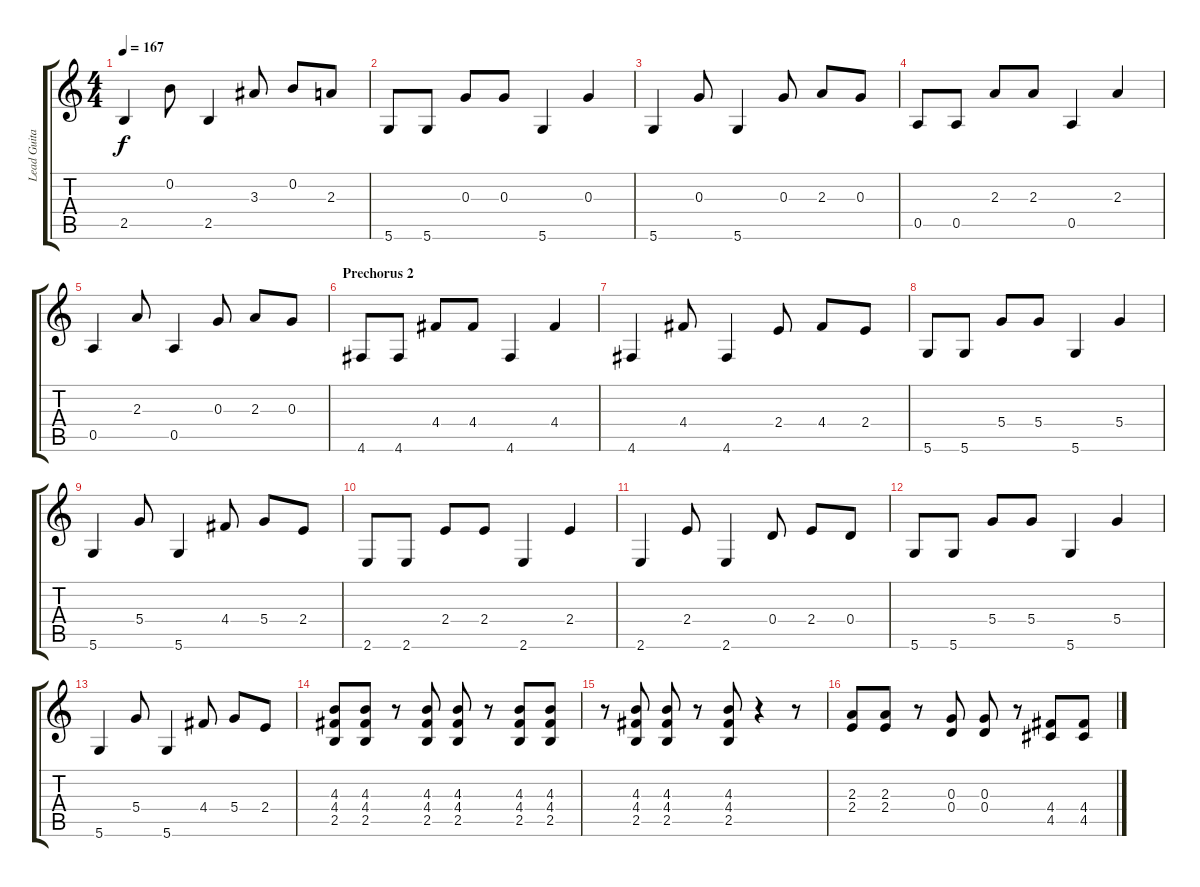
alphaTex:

\track ("Lead Guitar (Dropped D)" "Lead Guita") {instrument overdrivenguitar}
\staff {score tabs}
\tuning (E4 B3 G3 D3 A2 D2) {hide}
\ts (4 4)
\tempo 167
\clef g2
\ks c
2.5.4{dy f} 0.2.8 2.5.4 3.3.8 0.2.8 2.3.8 |
5.6.8 5.6.8 0.3.8 0.3.8 5.6.4 0.3.4 |
5.6.4 0.3.8 5.6.4 0.3.8 2.3.8 0.3.8 |
0.5.8 0.5.8 2.3.8 2.3.8 0.5.4 2.3.4 |
0.5.4 2.3.8 0.5.4 0.3.8 2.3.8 0.3.8 |
\section ("" "Prechorus 2")
4.6.8 4.6.8 4.4.8 4.4.8 4.6.4 4.4.4 |
4.6.4 4.4.8 4.6.4 2.4.8 4.4.8 2.4.8 |
5.6.8 5.6.8 5.4.8 5.4.8 5.6.4 5.4.4 |
5.6.4 5.4.8 5.6.4 4.4.8 5.4.8 2.4.8 |
2.6.8 2.6.8 2.4.8 2.4.8 2.6.4 2.4.4 |
2.6.4 2.4.8 2.6.4 0.4.8 2.4.8 0.4.8 |
5.6.8 5.6.8 5.4.8 5.4.8 5.6.4 5.4.4 |
5.6.4 5.4.8 5.6.4 4.4.8 5.4.8 2.4.8 |
(4.3 4.4 2.5).8 (4.3 4.4 2.5).8 r.8 (4.3 4.4 2.5).8 (4.3 4.4 2.5).8 r.8 (4.3 4.4 2.5).8 (4.3 4.4 2.5).8 |
r.8 (4.3 4.4 2.5).8 (4.3 4.4 2.5).8 r.8 (4.3 4.4 2.5).8 r.4 r.8 |
(2.3 2.4).8 (2.3 2.4).8 r.8 (0.3 0.4).8 (0.3 0.4).8 r.8 (4.4 4.5).8 (4.4 4.5).8
